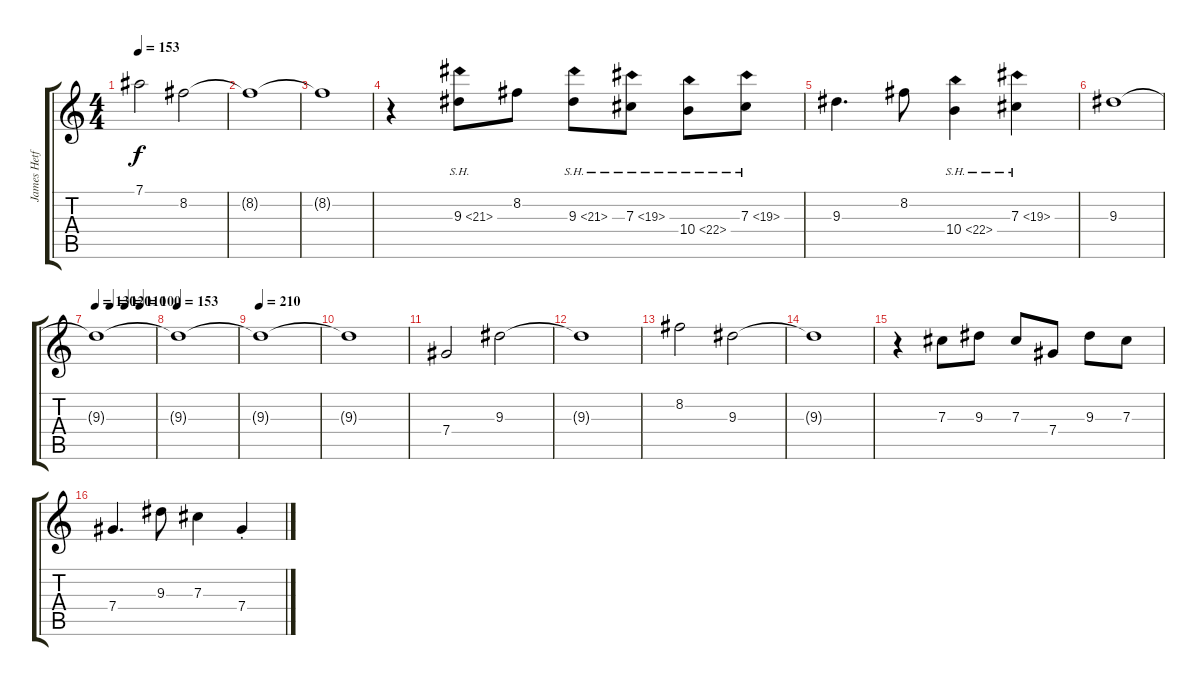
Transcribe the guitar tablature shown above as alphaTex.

\track ("James Hetfield" "James Hetf") {instrument overdrivenguitar}
\staff {score tabs}
\tuning (Eb4 Bb3 Gb3 Db3 Ab2 Eb2) {hide}
\ts (4 4)
\tempo 153
\clef g2
\ks c
7.1.2{dy f} 8.2.2 |
8.2{t}.1 |
8.2{t}.1 |
r.4 9.3{sh 12}.8 8.2.8 9.3{sh 12}.8 7.3{sh 12}.8 10.4{sh 12}.8 7.3{sh 12}.8 |
9.3.4{d} 8.2.8 10.4{sh 12}.4 7.3{sh 12}.4 |
9.3.1 |
\tempo 130
\tempo (120 0.25)
\tempo (110 0.5)
\tempo (100 0.75)
9.3{t}.1 |
\tempo 153
9.3{t}.1 |
\tempo 210
9.3{t}.1 |
9.3{t}.1 |
7.4.2{volume 16 instrument overdrivenguitar} 9.3.2 |
9.3{t}.1 |
8.2.2 9.3.2 |
9.3{t}.1 |
r.4 7.3.8 9.3.8 7.3.8 7.4.8 9.3.8 7.3.8 |
7.4.4{d} 9.3.8 7.3.4 7.4{st}.4
